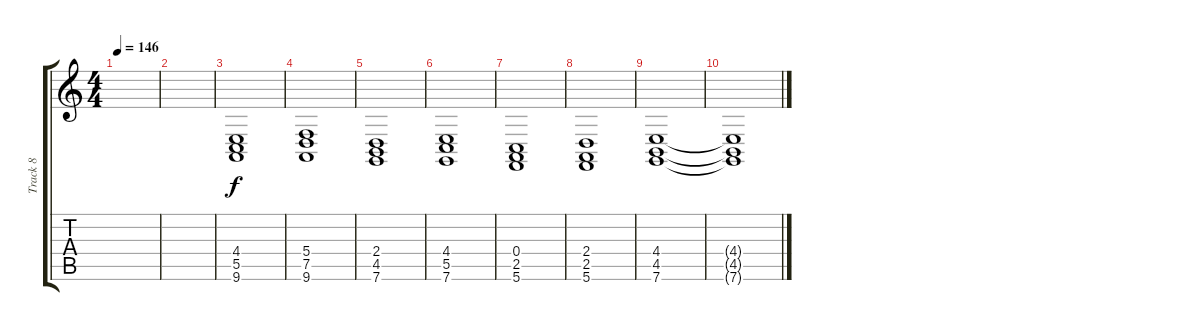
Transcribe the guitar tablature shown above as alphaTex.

\track ("Track 8" "Track 8") {instrument brightacousticpiano bank 255}
\staff {score tabs}
\tuning (D4 A3 F3 C3 G2 C2) {hide}
\ts (4 4)
\tempo 146
\clef g2
\ks c
|
|
(4.4 5.5 9.6).1 |
(5.4 7.5 9.6).1 |
(2.4 4.5 7.6).1 |
(4.4 5.5 7.6).1 |
(0.4 2.5 5.6).1 |
(2.4 2.5 5.6).1 |
(4.4 4.5 7.6).1 |
(4.4{t} 4.5{t} 7.6{t}).1
